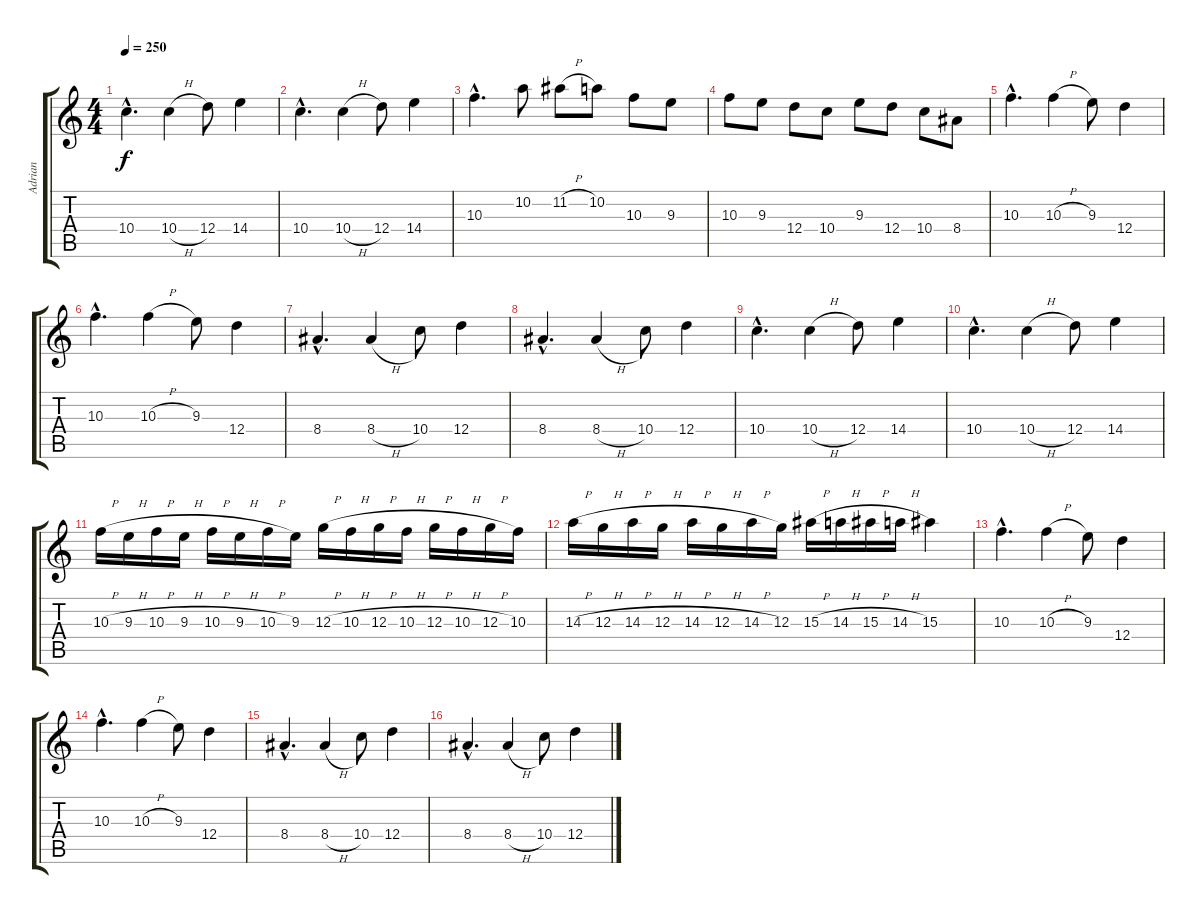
\track ("Adrian" "Adrian") {instrument distortionguitar}
\staff {score tabs}
\tuning (E4 B3 G3 D3 A2 E2) {hide}
\ts (4 4)
\tempo 250
\clef g2
\ks c
10.4{hac}.4{d dy f} 10.4{h}.4 12.4.8 14.4.4 |
10.4{hac}.4{d} 10.4{h}.4 12.4.8 14.4.4 |
10.3{hac}.4{d} 10.2.8 11.2{h}.8 10.2.8 10.3.8 9.3.8 |
10.3.8 9.3.8 12.4.8 10.4.8 9.3.8 12.4.8 10.4.8 8.4.8 |
10.3{hac}.4{d} 10.3{h}.4 9.3.8 12.4.4 |
10.3{hac}.4{d} 10.3{h}.4 9.3.8 12.4.4 |
8.4{hac}.4{d} 8.4{h}.4 10.4.8 12.4.4 |
8.4{hac}.4{d} 8.4{h}.4 10.4.8 12.4.4 |
10.4{hac}.4{d} 10.4{h}.4 12.4.8 14.4.4 |
10.4{hac}.4{d} 10.4{h}.4 12.4.8 14.4.4 |
10.3{h}.16 9.3{h}.16 10.3{h}.16 9.3{h}.16 10.3{h}.16 9.3{h}.16 10.3{h}.16 9.3.16 12.3{h}.16 10.3{h}.16 12.3{h}.16 10.3{h}.16 12.3{h}.16 10.3{h}.16 12.3{h}.16 10.3.16 |
14.3{h}.16 12.3{h}.16 14.3{h}.16 12.3{h}.16 14.3{h}.16 12.3{h}.16 14.3{h}.16 12.3.16 15.3{h}.16 14.3{h}.16 15.3{h}.16 14.3{h}.16 15.3.4 |
10.3{hac}.4{d} 10.3{h}.4 9.3.8 12.4.4 |
10.3{hac}.4{d} 10.3{h}.4 9.3.8 12.4.4 |
8.4{hac}.4{d} 8.4{h}.4 10.4.8 12.4.4 |
8.4{hac}.4{d} 8.4{h}.4 10.4.8 12.4.4
